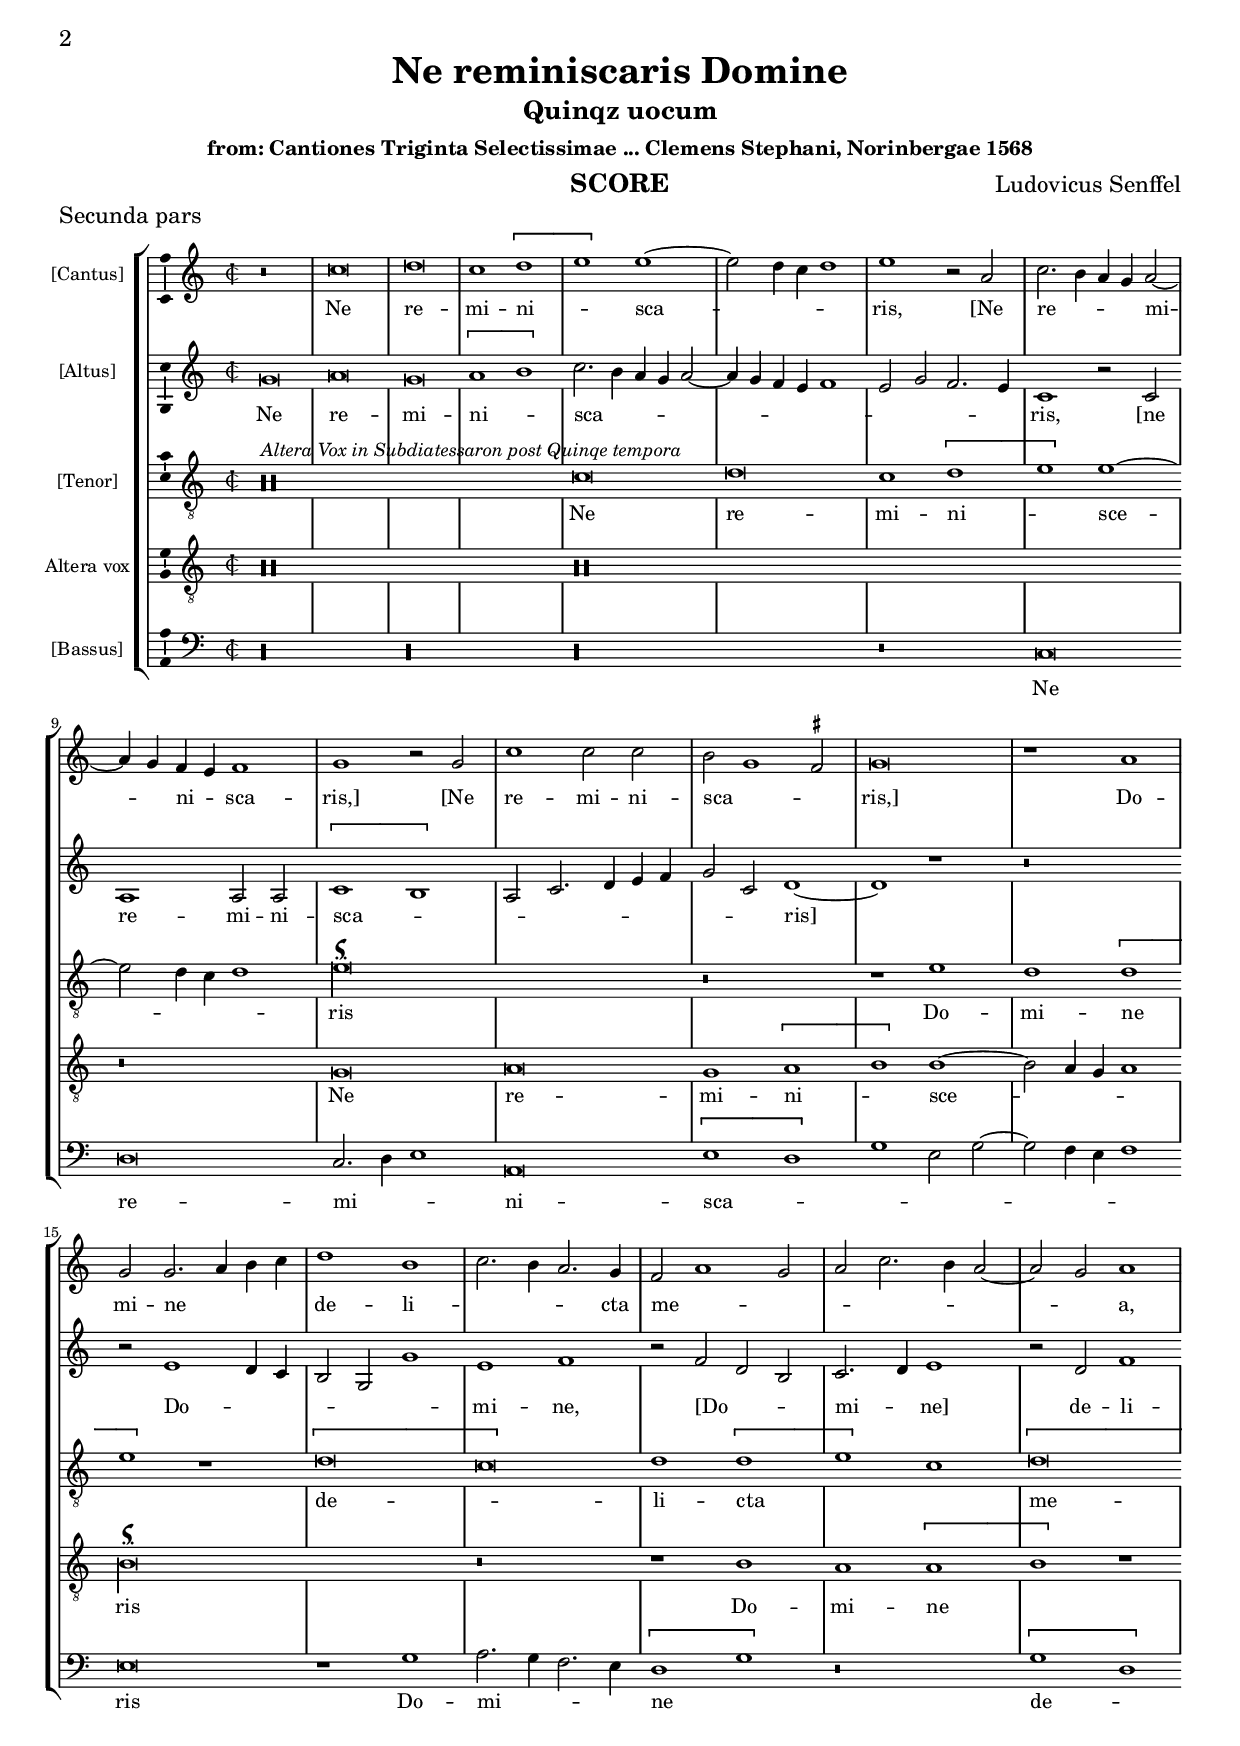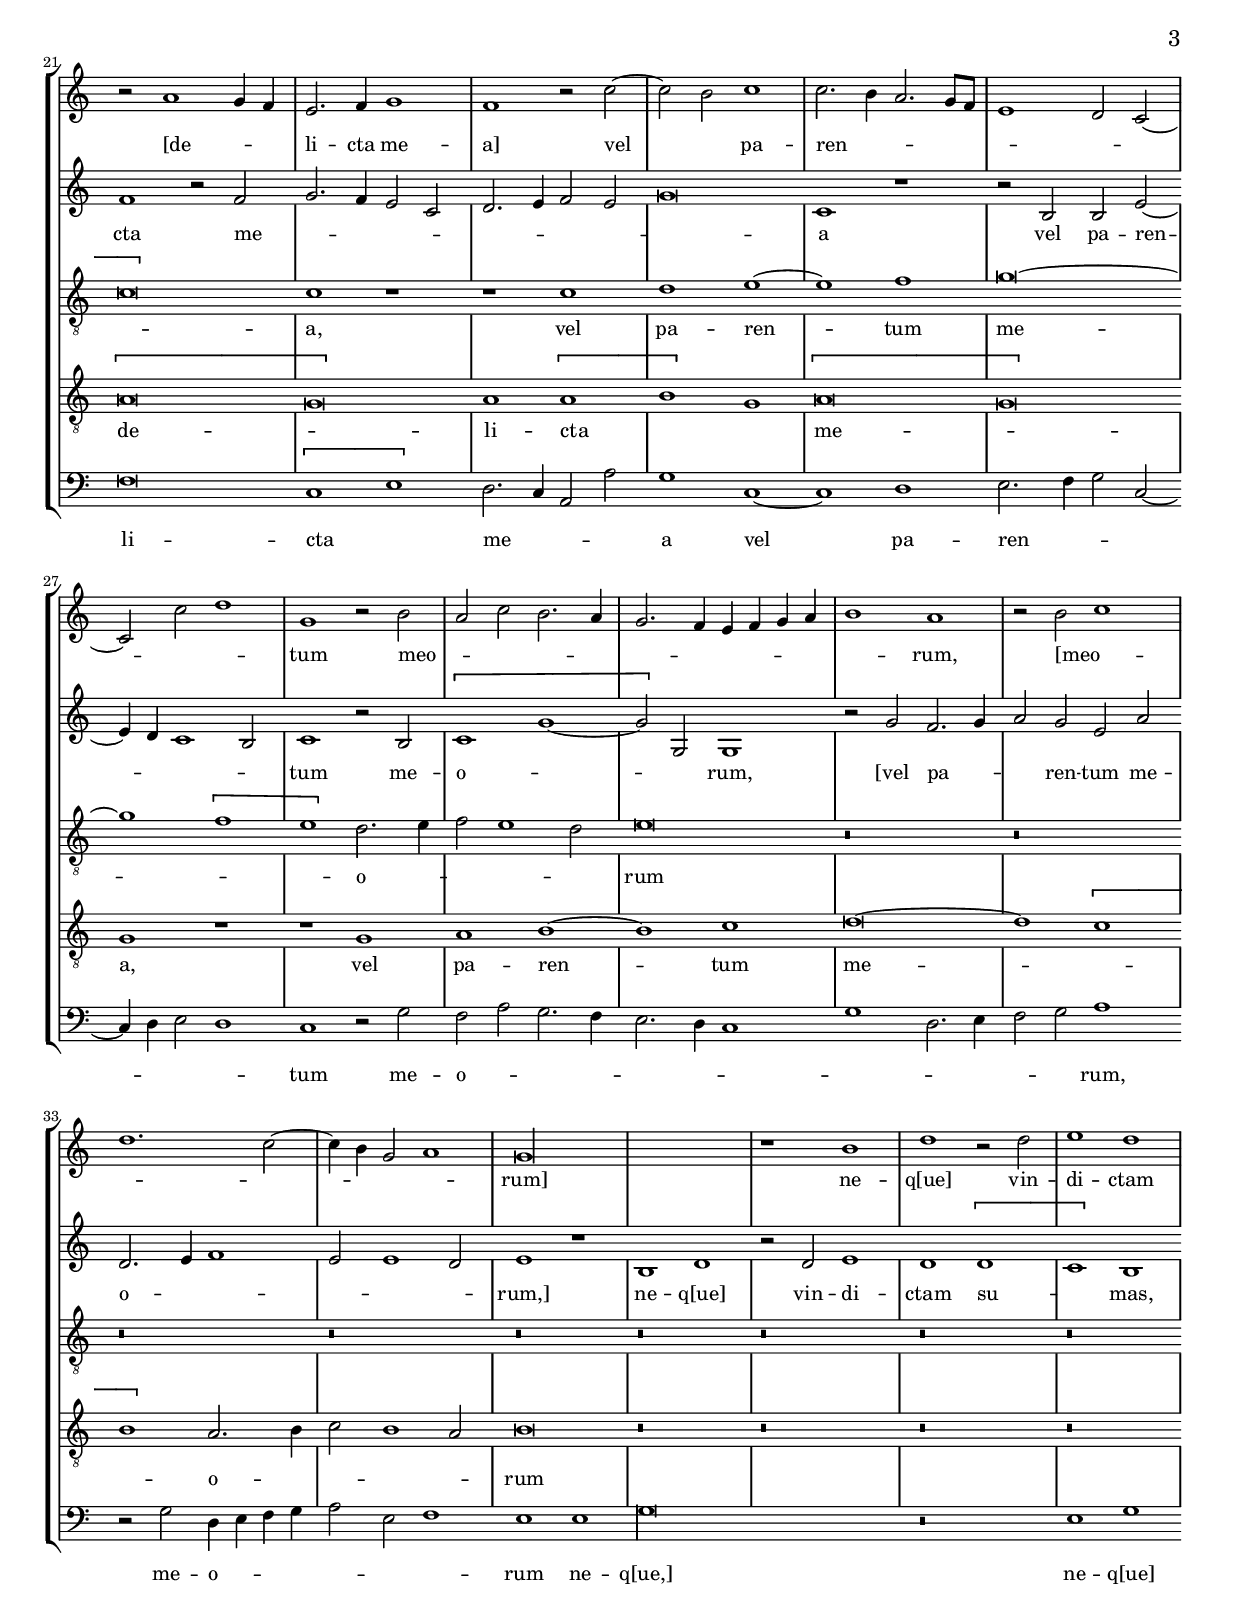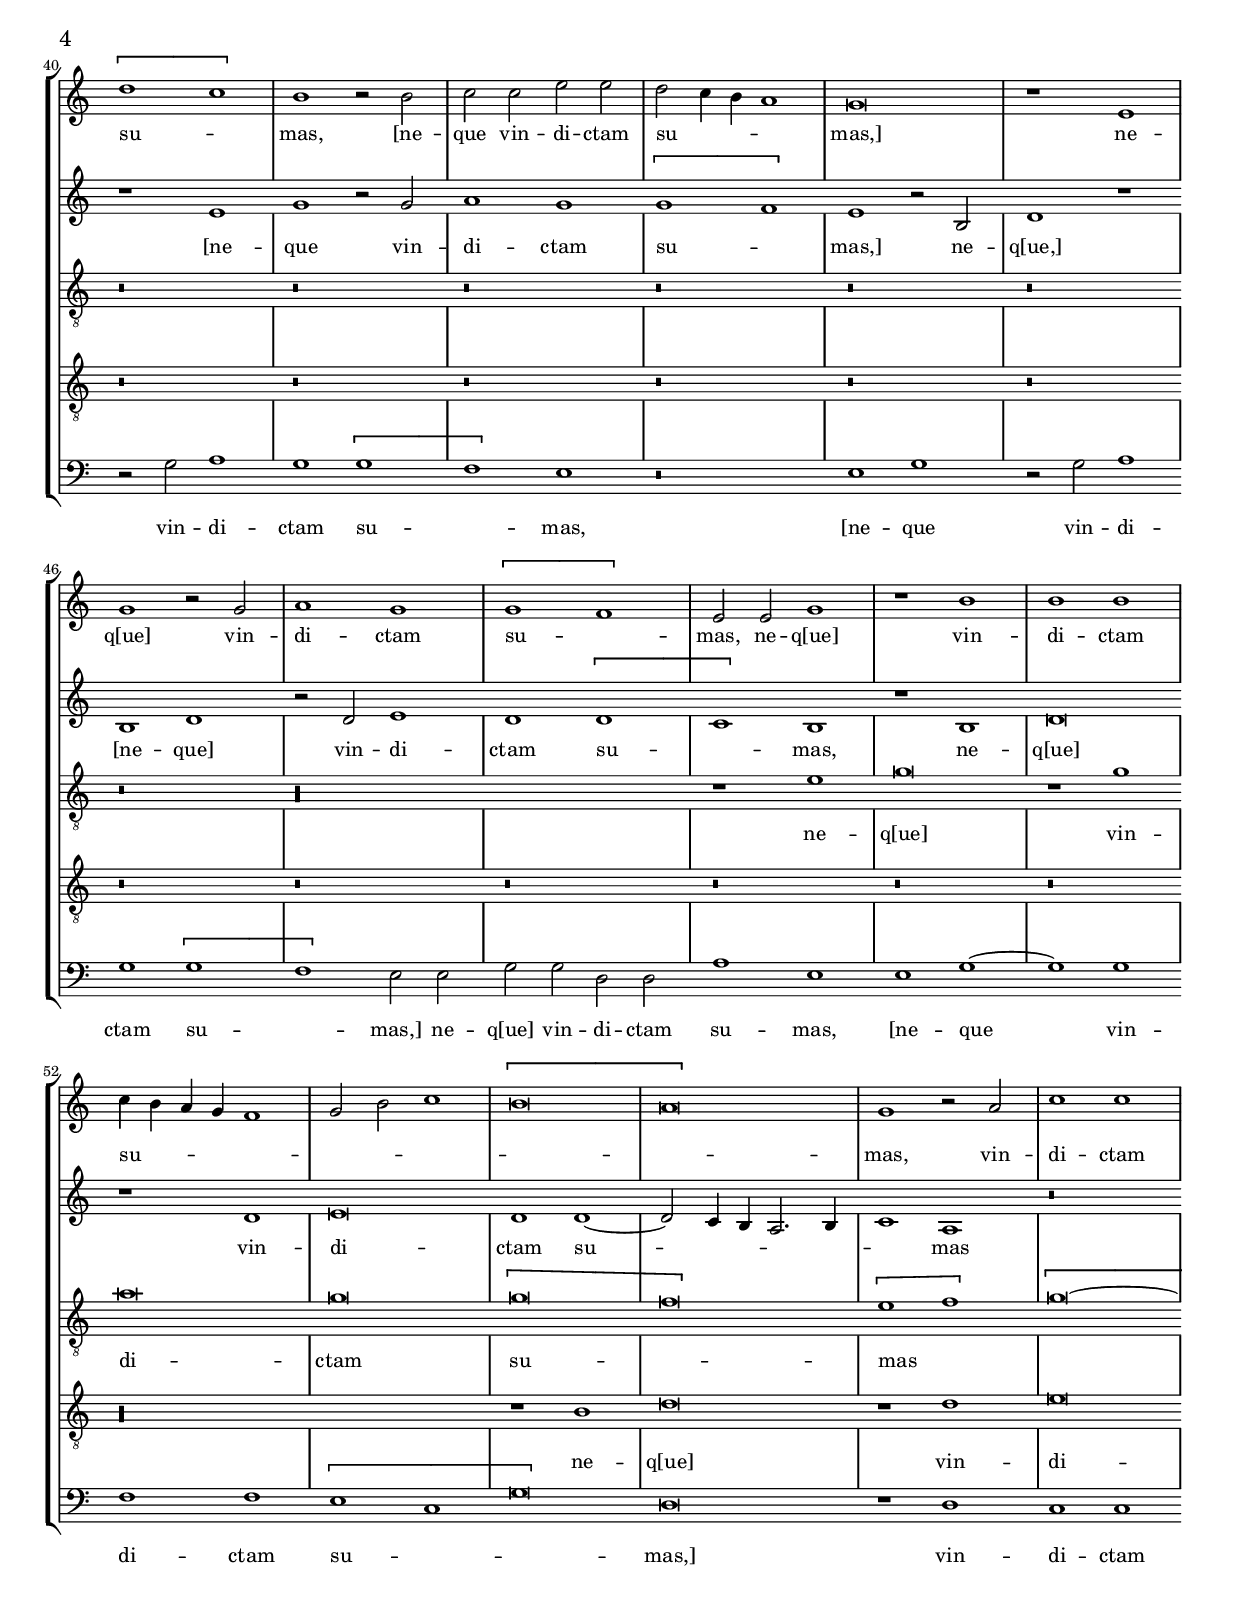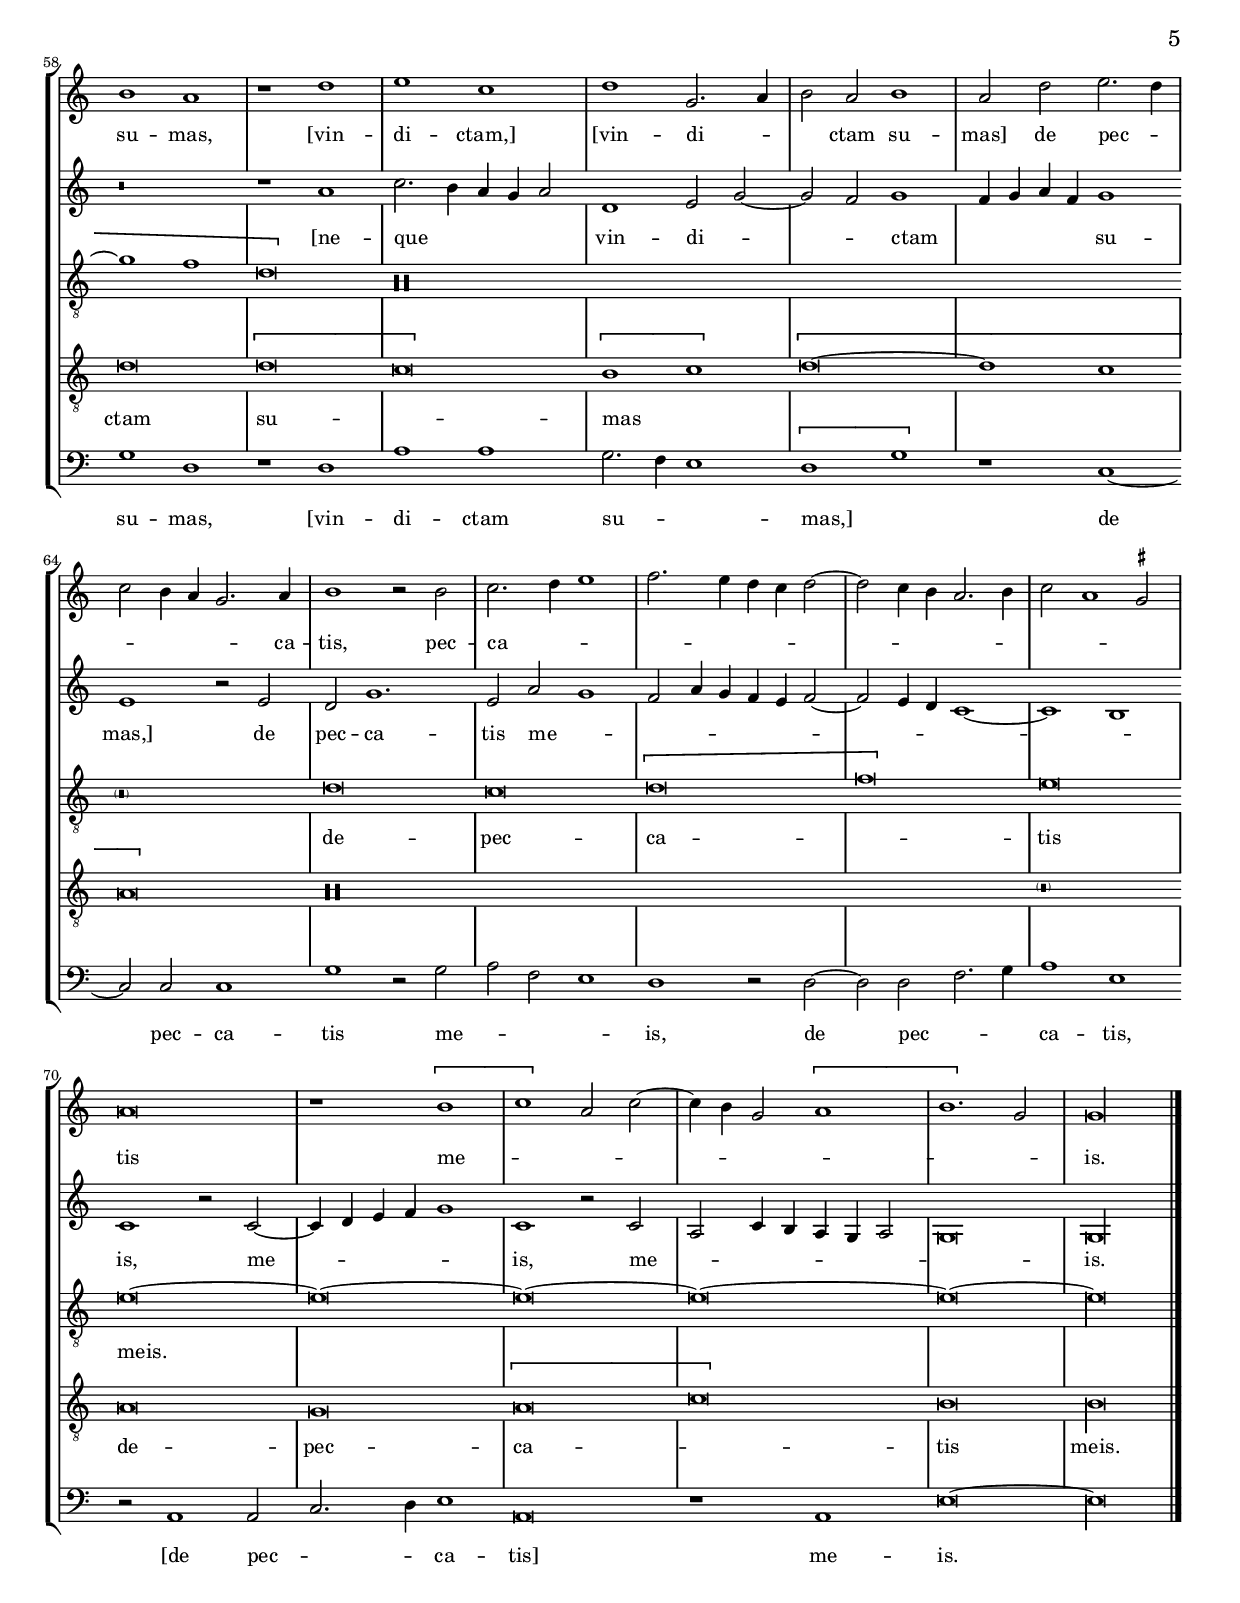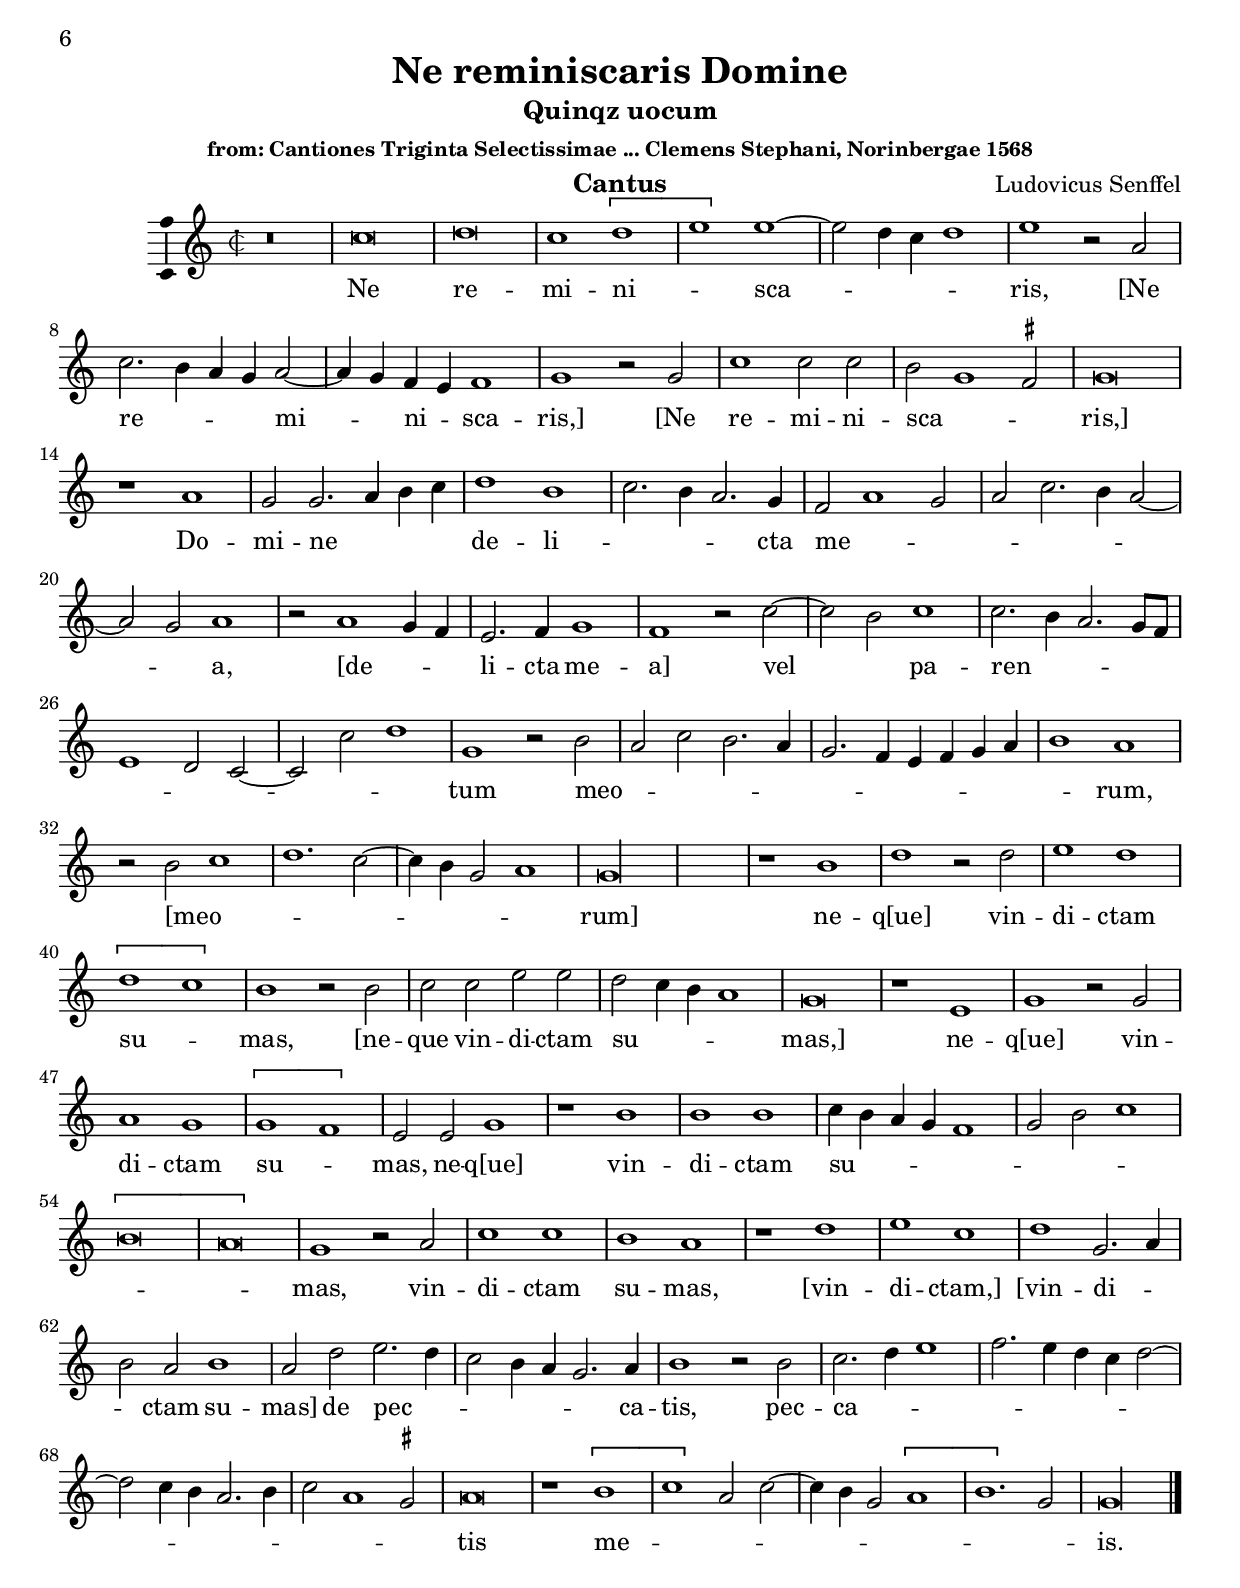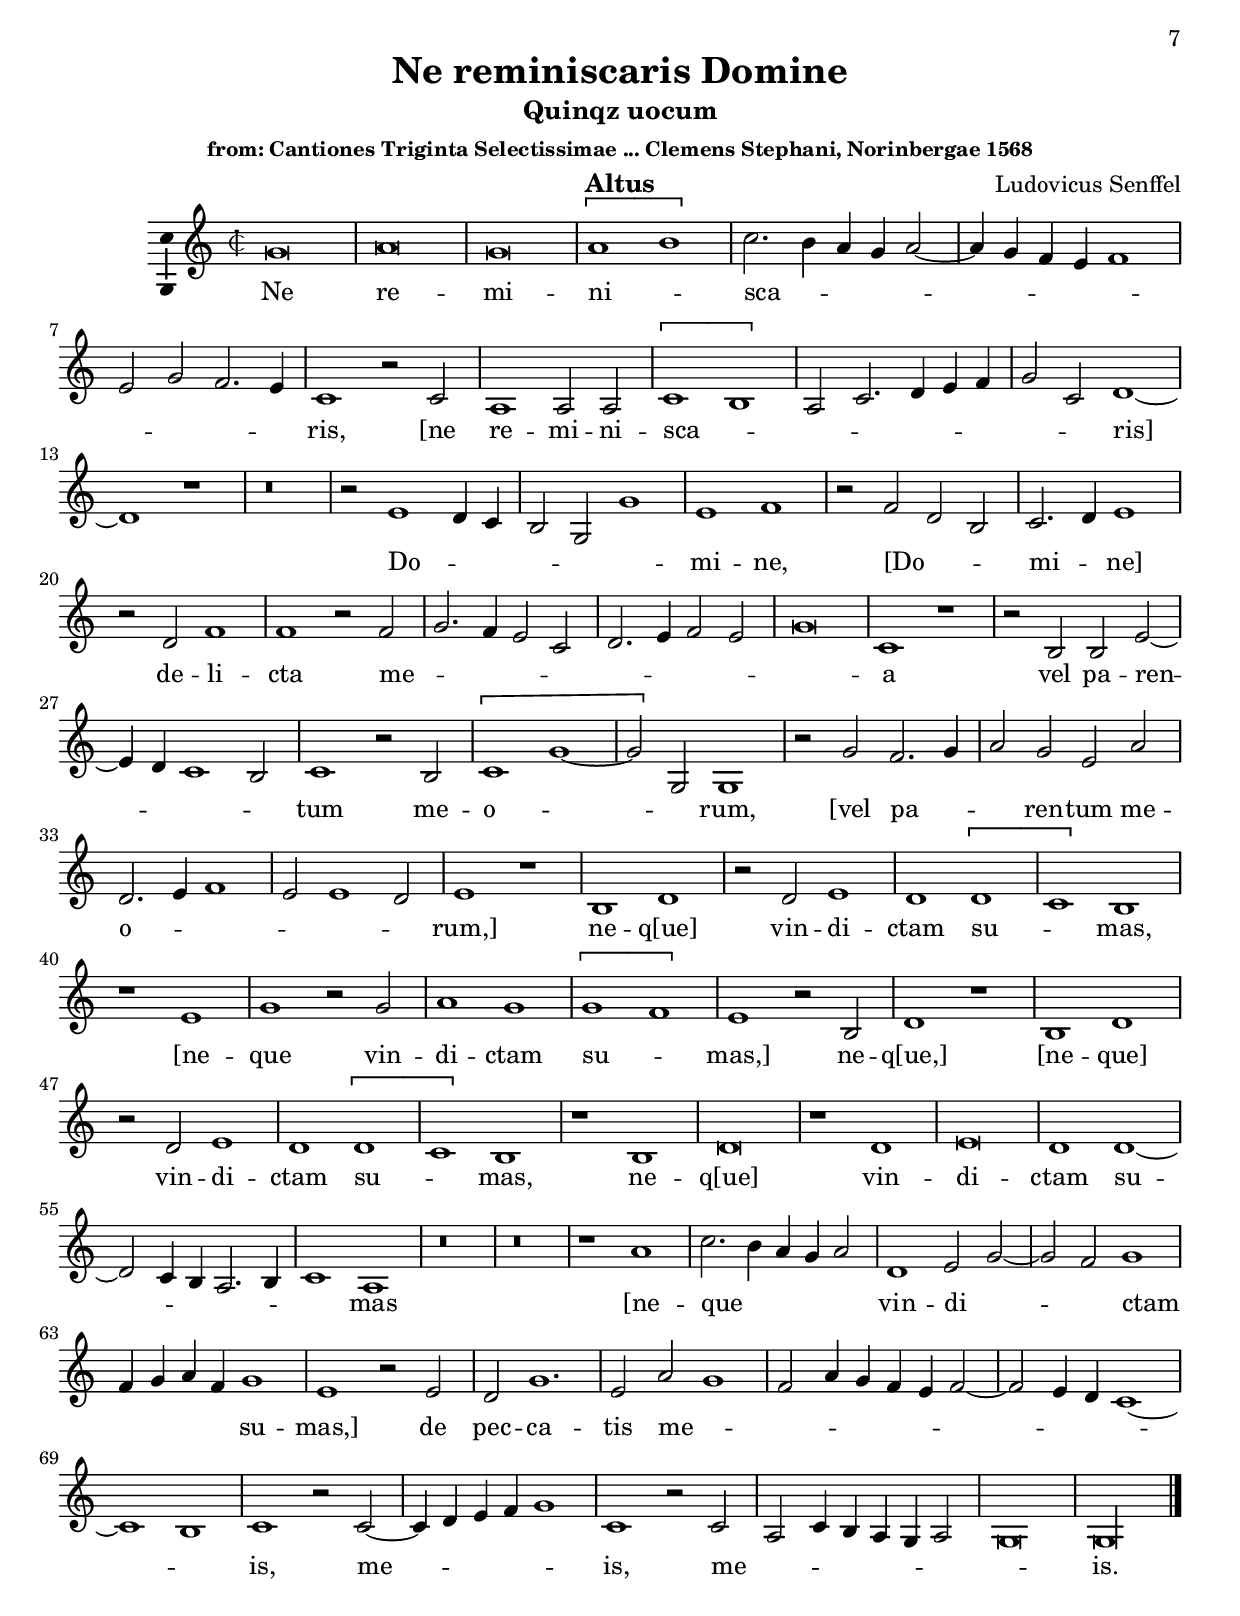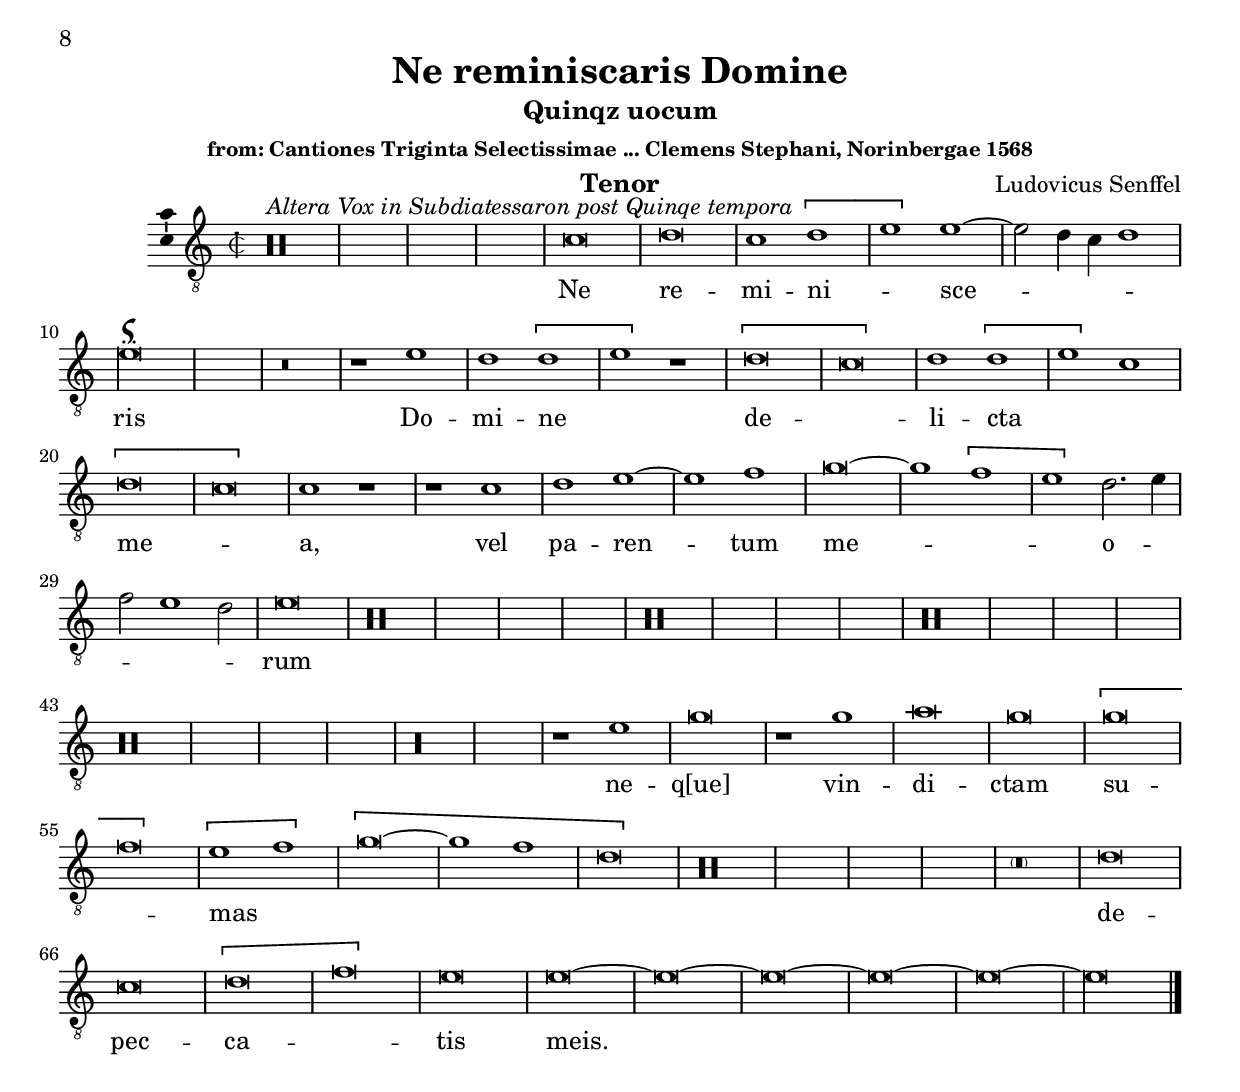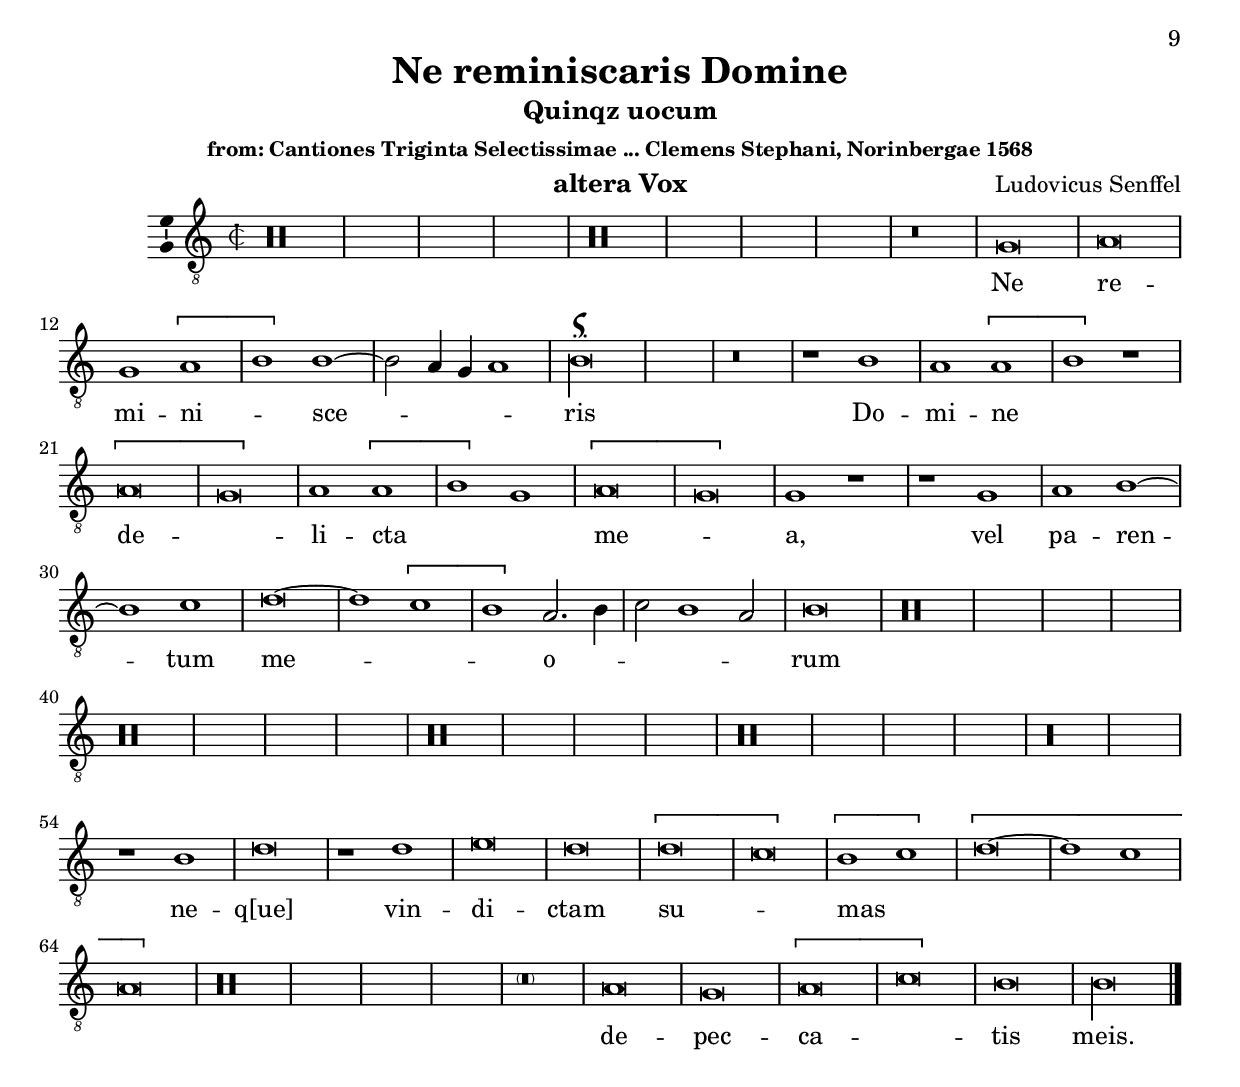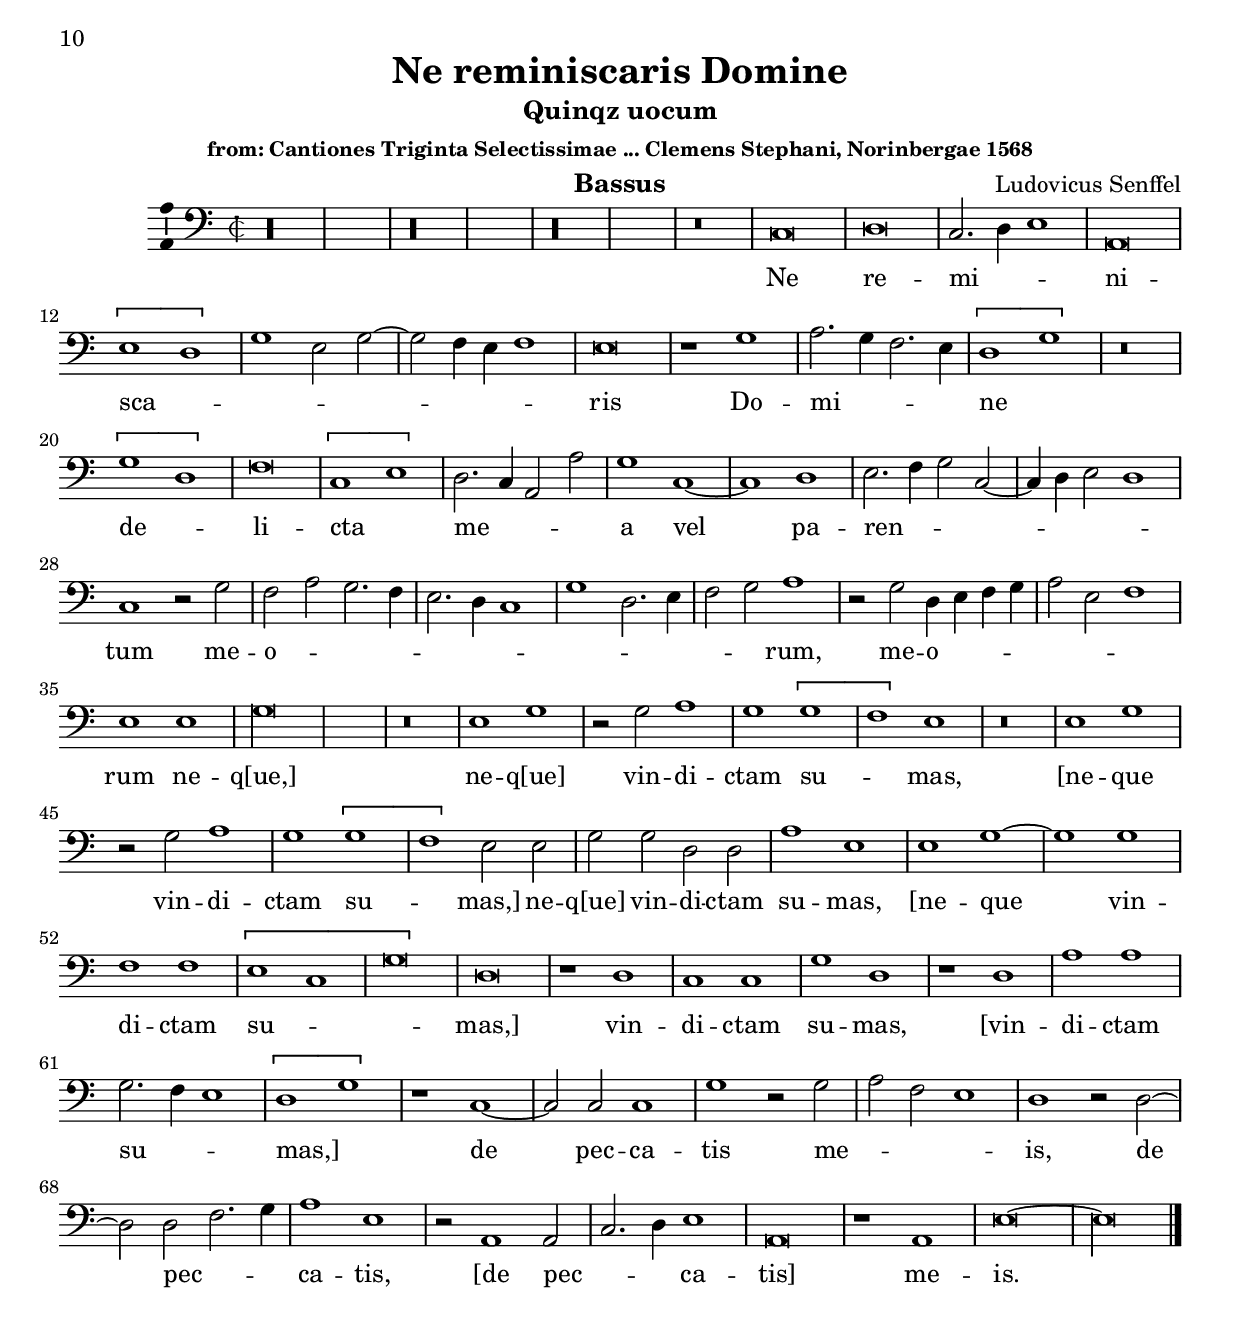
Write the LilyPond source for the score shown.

\version "2.18.2"
\language "deutsch"
\paper {
  ragged-bottom = ##t
  ragged-last-bottom = ##t
  print-all-headers = ##t
  page-breaking = #ly:minimal-breaking
}
% #(set-global-staff-size 18)
ficta = { \once \set  suggestAccidentals =##t }
fictaOff = { \set suggestAccidentals =##f }

\header {
  title = \markup {
    \center-column {
      "Ne reminiscaris Domine"
    }
  }
  composer = "Ludovicus Senffel"
  subtitle = "Quinqz uocum"
  subsubtitle = "from: Cantiones Triginta Selectissimae ... Clemens Stephani, Norinbergae 1568" 
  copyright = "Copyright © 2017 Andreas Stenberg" 
}

global = {
  \time 2/2
  \override Staff.TimeSignature.style = #'mensural  \time 2/2
  \set Timing.measureLength =#(ly:make-moment 8/4)
  \hide Slur
}

soprano = \relative c'' {
  \global
  \key c \major
  % Music follows here.
  \undo \hide Staff.BarLine
  %% page 1 system 1
  r\breve 
  c\breve 
  d\breve
  c1\[ d1(
  e1)\] e1~(
  e2 d4 c4 d1)
  e1 r2 a,2
  c2.( h4 a4 g4) a2~(
  a4 g4) f4( e4)  f 1
  g1 r2 g2
  c1 c2 c2
  h2( g1 \ficta fis2)
  g\breve 
  %% page 1 system 2
  r1 a1
  g2 g2.( a4 h4 c4)
  d1 h1(
  c2. h4 a2.) g4
  f2( a1  g2
  a2 c2. h4 a2~
  a2 g2) a1 
  r2 a1( g4 f4)
  e2. f4 g1
  f1 r2 c'2~(
  c2 h2) c1
  c2.( h4 a2. g8 f8 
  e1 d2 c2~
  c2
  %% page 1 system 3
  c'2 d1)
  g,1 r2 h2(
  a2 c2 h2. a4
  g2. f4 e4 f4 g4 a4 
  h1) a1
  r2 h2( c1
  d1. c2~
  c4 h4 g2 a1)
  g\longa
  r1 h1
  d1 r2 d2
  e1 d1 
  \[d1( c1)\]
  h1 r2 h2
  c2 c2 e2 e2
  %% page 1 system 4
  d2( c4 h4 a1)
  g\breve
  r1 e1
  g1 r2 g2
  a1 g1 
  \[g1( f1)\] 
  e2 e2 g1
  r1 h1 
  h1 h1 
  c4( h4 a4 g4 f1 
  g2 h2  c1 
  \[h\breve
  a\breve)\] 
  g1 r2 a2 
  c1 c1 
  h1 a1 
  r1 d1 
  e1 c1 
  d1
  %% page 1 system 5
  g,2.( a4 
  h2) a2  h1 
  a2 d2 e2.( d4 
  c2 h4 a4  g2.) a4 
  h1 r2 h2 
  c2.( d4 e1 
  f2. e4  d4 c4 d2~
  d2 c4 h4 a2. h4 
  c2 a1 \ficta gis2) 
  a\breve
  r1 \[h1( 
  c1\] a2 c2~
  c4 h4 g2 \[a1
  h1.\] g2) 
  \cadenzaOn
  g\longa %}
  \undo \hide Staff.BarLine
  \bar "|."
}

alto = \relative c' {
  \global
  \key c \major
  % Music follows here.
  %% page 1 system 1
  %\clef "treble_8"
  g'\breve
  a\breve 	%% in orig a1
  g\breve
  \[a1(  h1)\] 
  c2.( h4 a4 g4 a2~
  a4 g4 f4 e4   f1 
  e2 g2 f2. e4)
  c1 r2 c2 
  a1 a2 a2
  %% page 1 system 2
  \[c1(   h1\] 
  a2 c2. d4 e4 f4 
  g2 c,2) d1~
  d1 r1
  r\breve 
  r2 e1( d4 c4 
  h2 g2  g'1) 
  e1 f1 
  r2 f2( d2 h2) 
  c2.( d4) e1 
  r2 d2 f1 
  f1  r2 f2(
  %% page 1 system 3
  g2. f4   e2 c2  
  d2. e4 f2 e2  
  g\breve ) 
  c,1  r1 
  r2 h2 h2 e2~( 
  e4 d4 c1 h2) 
  c1 r2 h2 
  \[c1(  g'1~
  g2\] g,2)  g1 
  r2 g'2 f2.( g4
  a2) g2 e2 a2
  %% page 1 system 4
  d,2.( e4 f1 
  e2 e1 d2) 
  e1  r1 
  h1 d1 
  r2 d2 e1 
  d1 \[d1( 
  c1)\]  h1 
  r1  e1 
  g1 r2 g2
  a1 g1 
  \[g1(  f1)\] 
  e1  r2 h2 
  d1 r1
  h1d1 
  r2 d2 e1 
  d1 \[d1( 
  c1)\]   h1  %% in orig \[d1( h1)\] h1
  %% page 2 system 1
  r1  h1
  d\breve
  r1 d1
  e\breve 
  d1 d1~( 
  d2 c4 h4  a2. h4 
  c1)  a1 
  r\breve
  r\breve
  r1 a'1 
  c2.( h4 a4 g4 a2) 
  d,1 e2( g2~
  g2 f2) g1( 
  f4 g4 a4 f4) g1 
  e1
  %% page 2 system 2
  r2 e2 
  d2  g1.
  e2 a2( g1 
  f2 a4 g4  f4 e4 f2~
  f2 e4 d4 c1~
  c1  h1) 
  c1 r2 c2~(
  c4 d4 e4 f4 g1) 
  c,1 r2 c2( 
  a2 c4 h4  a4 g4 a2
  %% page 2 system 3
  g\breve)
  \cadenzaOn
  g\longa
  \undo \hide Staff.BarLine
  \bar "|."
}

tenor = \relative c' {
  \global
  \key c \major
  % Music follows here.
  %% page 1 system 1
  \tag #'ten {
    r\maxima^\markup { \italic "Altera Vox in Subdiatessaron post Quinqe tempora"}
  }
  \tag #'tenII {
    r\maxima
    r\maxima 
    r\breve
  }
  c\breve
  d\breve
  c1 \[d1( 
  e1)\] e1~(
  e2 d4 c4 d1)
  e\longa^\signumcongruentiae
  r\breve 
  r1 e1
  d1 \[d1( 
  e1)\] r1
  \[d\breve( 
  c\breve)\]
  d1 \[d1( 
  e1\] c1) 
  \[d\breve( 
  c\breve)\]
  c1 r1
  r1
  %% page 1 system 2
  c1 
  d1 e1~
  e1 f1
  g\breve~
  g1( \[f1 
  e1)\] d2.( e4
  f2 e1 d2)
  e\breve 
  \tag #'score {
    \repeat unfold 4 {
      r\breve
      r\breve
      r\breve
      r\breve
    }
  }
  \tag #'parts {
    \repeat unfold 4 {
      r\maxima
    }
  }
  r\longa 
  r1 e1
  g\breve 
  r1 g1 
  a\breve
  g\breve
  \[g\breve( 
  f\breve)\]
  \[e1( f1\] 
  \[g\breve~(
  g1 f1  
  d\breve)\]
  r\maxima
  \parenthesize r\breve
  %% page 1 system 3
  d\breve
  c\breve
  \[d\breve( 
  f\breve)\]
  e\breve
  \tag #'ten {
    \repeat unfold 5 {
      e\breve~
    }
  }
  \cadenzaOn
  e\longa
  \undo \hide Staff.BarLine
  \bar "|."
}

bass = \relative c {
  \global
  \key c \major
  % Music follows here.
  %% page 1 system 1
  r\longa
  r\longa
  r\longa
  r\breve
  c\breve 
  d\breve
  c2.( d4 e1)
  a,\breve 
  \[e'1( d1\]
  g1 e2 g2~
  g2 f4 e4 f1)
  e\breve 
  r1 g1
  a2.( g4 f2. e4) 
  \[d1( g1)\]
  %% page 1 system 2
  r\breve
  \[g1( d1)\]
  f\breve
  \[c1( e1)\]
  d2.( c4 a2 a'2)
  g1 c,1~
  c1 d1
  e2.( f4 g2 c,2~
  c4 d4 e2 d1)
  c1 r2 g'2
  f2( a2 g2. f4
  e2. d4 c1
  g'1 d2. e4
  f2 g2)
  %% page 1 system 3
  a1 
  r2 g2 d4( e4 f4 g4 
  a2 e2 f1)
  e1 e1
  g\longa
  r\breve
  e1 g1
  r2 g2 a1
  g1 \[g1(
  f1)\] e1
  r\breve
  e1 g1
  r2 g2 a1
  g1\[g1( 
  f1)\] e2 e2 
  g2 g2 d2 d2
  %% page 1 system 4
  a'1 e1
  e1 g1~
  g1 g1 
  f1 f1 
  \[e1( c1
  g'\breve)\]
  d\breve
  r1 d1
  c1 c1
  g'1 d1
  r1 d1 
  a'1 a1 
  g2.( f4 e1)
  \[d1( g1)\]
  r1 c,1~
  c2 c2 c1
  g'1 r2 g2(
  a2 f2
  %% page 1 system 5
  e1)
  d1 r2 d2~
  d2 d2( f2. g4)
  a1 e1
  r2 a,1 a2(
  c2. d4) e1
  a,\breve 
  r1 a1
  e' \breve~
  \cadenzaOn
  e\longa
  \undo \hide Staff.BarLine
  \bar "|."
}

diatonicScale = \relative c {  g a h c d e f g a h c d  }
tenorII =  \relative c' {
  \global
  % Music follows here.
  \modalTranspose c g, \diatonicScale  
  \removeWithTag #'ten  
  \tenor
  \set suggestAccidentals =##t
  %  \tenor
}

sopranoVerse = \lyricmode {
  % Lyrics follow here.
  Ne re -- mi -- ni -- sca -- ris,
  [Ne re -- mi -- ni -- sca -- ris,]
  [Ne re -- mi -- ni -- sca -- ris,]
  Do -- mi -- ne de -- li -- cta me -- a,
  [de -- li -- cta me -- a] 
  vel pa -- ren -- tum meo -- rum,
  [meo -- rum]
  ne -- q[ue] vin -- di -- ctam su -- mas,
  [ne -- que vin -- di -- ctam su -- mas,]
  ne -- q[ue] vin -- di -- ctam su -- mas,
  ne -- q[ue] vin -- di -- ctam su -- mas,
  vin -- di -- ctam su -- mas,
  [vin -- di -- ctam,] [vin -- di -- ctam  su -- mas]
  de pec -- ca -- tis, pec -- ca -- tis me -- is.
}

altoVerse = \lyricmode {
  % Lyrics follow here.
  Ne re -- mi -- ni -- sca -- ris,
  [ne re -- mi -- ni -- sca -- ris] Do -- mi -- ne,
  [Do -- mi -- ne]
  de -- li -- cta me -- a
  vel pa -- ren -- tum me -- o -- rum,
  [vel pa -- ren -- tum me -- o -- rum,]
  ne -- q[ue] vin -- di -- ctam su -- mas,
  [ne -- que vin -- di -- ctam  su -- mas,]
  ne -- q[ue,] [ne -- que] vin -- di -- ctam su -- mas,
  ne -- q[ue] vin -- di -- ctam su -- mas 
  [ne -- que vin -- di -- ctam  su -- mas,]
  de pec -- ca -- tis me -- is, me -- is, me -- is.
}

tenorVerse = \lyricmode {
  % Lyrics follow here.
  Ne re -- mi -- ni -- sce -- ris
  Do -- mi -- ne
  de -- li -- cta me -- a,
  vel pa -- ren -- tum me -- o -- rum 
  ne -- q[ue] vin -- di -- ctam su -- mas de -- pec -- ca -- tis meis.
}

bassVerse = \lyricmode {
  % Lyrics follow here.
  Ne re -- mi -- ni -- sca -- ris Do -- mi -- ne
  de -- li -- cta me -- a
  vel pa -- ren -- tum me -- o -- rum,
  me -- o -- rum
  ne -- q[ue,] ne -- q[ue] vin -- di -- ctam su -- mas,
  [ne  -- que vin -- di -- ctam su -- mas,]
  ne -- q[ue] vin -- di -- ctam su -- mas, 
  [ne -- que vin -- di -- ctam su -- mas,]
  vin -- di -- ctam su -- mas,
  [vin -- di -- ctam su -- mas,]
  de pec -- ca -- tis me -- is,
  de pec -- ca -- tis, 
  [de pec -- ca -- tis] me -- is.
}

rehearsalMidi = #
(define-music-function
 (parser location name midiInstrument lyrics) (string? string? ly:music?)
 #{
   \unfoldRepeats <<
     \new Staff = "soprano" \new Voice = "soprano" { \soprano }
     \new Staff = "alto" \new Voice = "alto" { \alto }
     \new Staff = "tenor" \new Voice = "tenor" { 
       \removeWithTag #'tenII 
       \removeWithTag #'parts
       \tenor }
     \new Staff = "tenorII" \new Voice = "tenorII" { 
       \removeWithTag #'ten
       \removeWithTag #'parts
       \tenorII }
     \new Staff = "bass" \new Voice = "bass" {  \bass }
     \context Staff = $name {
       \set Score.midiMinimumVolume = #0.5
       \set Score.midiMaximumVolume = #0.5
       \set Score.midiInstrument = "choir aahs"
       \set Score.tempoWholesPerMinute = #(ly:make-moment 60 1)
       \set Staff.midiMinimumVolume = #0.8
       \set Staff.midiMaximumVolume = #1.0
       \set Staff.midiInstrument = $midiInstrument
     }
     \new Lyrics \with {
       alignBelowContext = $name
     } \lyricsto $name $lyrics
   >>
 #})

\score {
  \new StaffGroup <<
    \new Staff \with {
      midiInstrument = "choir aahs"
      instrumentName = "[Cantus]"
      \consists "Ambitus_engraver"
    } {   \hide Staff.BarLine  \soprano }
    \addlyrics { \sopranoVerse }
    \new Staff \with {
      midiInstrument = "choir aahs"
      instrumentName = "[Altus]"
      \consists "Ambitus_engraver"
    } {   \hide Staff.BarLine  \alto }
    \addlyrics { \altoVerse }
    \new Staff \with {
      midiInstrument = "choir aahs"
      instrumentName = "[Tenor]"
      \consists "Ambitus_engraver"
    } { \clef "treble_8"   \hide Staff.BarLine 
        \removeWithTag #'tenII
        \removeWithTag #'parts
        \tenor }
    \addlyrics { \tenorVerse }
    \new Staff \with {
      midiInstrument = "choir aahs"
      instrumentName = "Altera vox"
      \consists "Ambitus_engraver"
    } { \clef "treble_8"   \hide Staff.BarLine   
        \removeWithTag #'parts
        \tenorII }
    \addlyrics {  \tenorVerse }
    \new Staff \with {
      midiInstrument = "choir aahs"
      instrumentName = "[Bassus]"
      \consists "Ambitus_engraver"
    } { \clef bass   \hide Staff.BarLine \keepWithTag #'Bass \bass }
    \addlyrics { \bassVerse }
  >>
  \layout { #(layout-set-staff-size 16)}
  \midi {
    \tempo 1 = 60
  }
  \header {
    instrument = "SCORE"
    breakbefore = ##t
    piece = "Secunda pars"
  }
}

\score {
  \new Staff \with {
    midiInstrument = "choir aahs"
    %instrumentName = "Soprano"
    \consists "Ambitus_engraver"
  } { \set Timing.defaultBarType = "'"  \soprano }
  \addlyrics { \sopranoVerse }
  \layout { #(layout-set-staff-size 20)}
  \header {
    instrument = "Cantus"
    breakbefore = ##t
  }
}

\score {
  \new Staff \with {
    midiInstrument = "choir aahs"
    %instrumentName = "Alto"
    \consists "Ambitus_engraver"
  } { \clef "treble" \set Timing.defaultBarType =  "'"  \alto }
  \addlyrics { \altoVerse }
  \layout { #(layout-set-staff-size 20)}
  \header {
    instrument = "Altus"
    breakbefore = ##t
  }
}

\score {
  \new StaffGroup <<
    \new Staff \with {
      midiInstrument = "choir aahs"
      %instrumentName = "Tenor"
      \consists "Ambitus_engraver"
    } { \clef "treble_8" \set Timing.defaultBarType =  "'" 
        \removeWithTag #'tenII
        \removeWithTag #'score
        \tenor }
    \addlyrics { \tenorVerse }
  >>
  \layout { #(layout-set-staff-size 20)}
  \header {
    instrument = "Tenor"
    breakbefore = ##t
  }
}
\score {
  \new Staff \with {
    midiInstrument = "choir aahs"
    %instrumentName = "altera Vox"
    \consists "Ambitus_engraver"
  } { \clef "treble_8" \set Timing.defaultBarType = "'" 
      \removeWithTag #'ten
      \removeWithTag #'score
      \tenorII }
  \addlyrics { \tenorVerse }
  \layout { #(layout-set-staff-size 20)}
  \header {
    instrument = "altera Vox"
    breakbefore = ##t
  }
}

\score {
  \new Staff \with {
    midiInstrument = "choir aahs"
    %      instrumentName = "Bass"
    \consists "Ambitus_engraver"
  } { \clef bass \set Timing.defaultBarType = "'" \keepWithTag #'Bass \bass }
  \addlyrics { \bassVerse }
  \layout { #(layout-set-staff-size 20)}
  \header {
    instrument = "Bassus"
    breakbefore = ##t
  }
}

% Rehearsal MIDI files:
\book {
  \bookOutputSuffix "soprano"
  \score {
    \rehearsalMidi "soprano" "soprano sax" \sopranoVerse
    \midi {    \tempo 1 = 60
    }
  }
}

\book {
  \bookOutputSuffix "alto"
  \score {
    \rehearsalMidi "alto" "soprano sax" \altoVerse
    \midi {    \tempo 1 = 60
    }
  }
}

\book {
  \bookOutputSuffix "tenor"
  \score {
    \rehearsalMidi "tenor" "tenor sax" \tenorVerse
    \midi {    \tempo 1 = 60
    }
  }
}
\book {
  \bookOutputSuffix "tenorII"
  \score {
    \rehearsalMidi "tenorII" "tenor sax" \tenorVerse
    \midi {    \tempo 1 = 60
    }
  }
}

\book {
  \bookOutputSuffix "bass"
  \score {
    \rehearsalMidi "bass" "tenor sax" \bassVerse
    \midi {    \tempo 1 = 60
    }
  }
}

